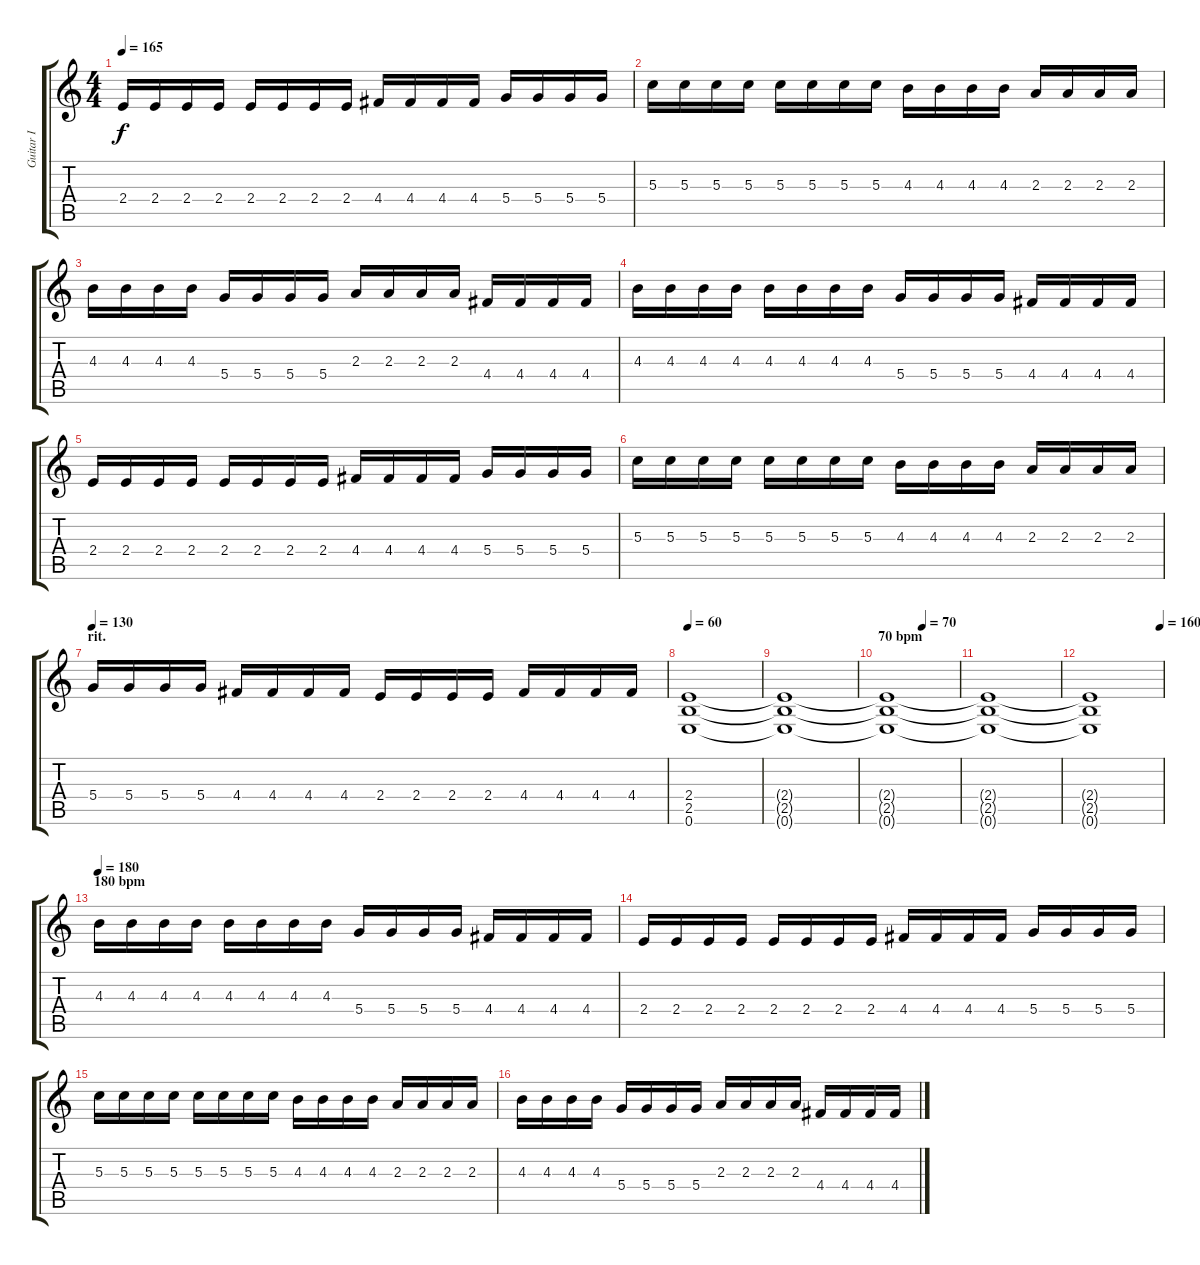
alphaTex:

\track ("Guitar I" "Guitar I") {instrument distortionguitar}
\staff {score tabs}
\tuning (E4 B3 G3 D3 A2 E2) {hide}
\ts (4 4)
\tempo 165
\clef g2
\ks c
2.4.16{dy f} 2.4.16 2.4.16 2.4.16 2.4.16 2.4.16 2.4.16 2.4.16 4.4.16 4.4.16 4.4.16 4.4.16 5.4.16 5.4.16 5.4.16 5.4.16 |
5.3.16 5.3.16 5.3.16 5.3.16 5.3.16 5.3.16 5.3.16 5.3.16 4.3.16 4.3.16 4.3.16 4.3.16 2.3.16 2.3.16 2.3.16 2.3.16 |
4.3.16 4.3.16 4.3.16 4.3.16 5.4.16 5.4.16 5.4.16 5.4.16 2.3.16 2.3.16 2.3.16 2.3.16 4.4.16 4.4.16 4.4.16 4.4.16 |
4.3.16 4.3.16 4.3.16 4.3.16 4.3.16 4.3.16 4.3.16 4.3.16 5.4.16 5.4.16 5.4.16 5.4.16 4.4.16 4.4.16 4.4.16 4.4.16 |
2.4.16 2.4.16 2.4.16 2.4.16 2.4.16 2.4.16 2.4.16 2.4.16 4.4.16 4.4.16 4.4.16 4.4.16 5.4.16 5.4.16 5.4.16 5.4.16 |
5.3.16 5.3.16 5.3.16 5.3.16 5.3.16 5.3.16 5.3.16 5.3.16 4.3.16 4.3.16 4.3.16 4.3.16 2.3.16 2.3.16 2.3.16 2.3.16 |
\section ("" "rit.")
\tempo 130
5.4.16 5.4.16 5.4.16 5.4.16 4.4.16 4.4.16 4.4.16 4.4.16 2.4.16 2.4.16 2.4.16 2.4.16 4.4.16 4.4.16 4.4.16 4.4.16 |
\tempo 60
(2.4 2.5 0.6).1 |
(2.4{t} 2.5{t} 0.6{t}).1 |
\section ("" "70 bpm")
\tempo (70 0.5)
(2.4{t} 2.5{t} 0.6{t}).1 |
(2.4{t} 2.5{t} 0.6{t}).1 |
\tempo (160 0.96875)
(2.4{t} 2.5{t} 0.6{t}).1 |
\section ("" "180 bpm")
\tempo 180
4.3.16 4.3.16 4.3.16 4.3.16 4.3.16 4.3.16 4.3.16 4.3.16 5.4.16 5.4.16 5.4.16 5.4.16 4.4.16 4.4.16 4.4.16 4.4.16 |
2.4.16 2.4.16 2.4.16 2.4.16 2.4.16 2.4.16 2.4.16 2.4.16 4.4.16 4.4.16 4.4.16 4.4.16 5.4.16 5.4.16 5.4.16 5.4.16 |
5.3.16 5.3.16 5.3.16 5.3.16 5.3.16 5.3.16 5.3.16 5.3.16 4.3.16 4.3.16 4.3.16 4.3.16 2.3.16 2.3.16 2.3.16 2.3.16 |
4.3.16 4.3.16 4.3.16 4.3.16 5.4.16 5.4.16 5.4.16 5.4.16 2.3.16 2.3.16 2.3.16 2.3.16 4.4.16 4.4.16 4.4.16 4.4.16
